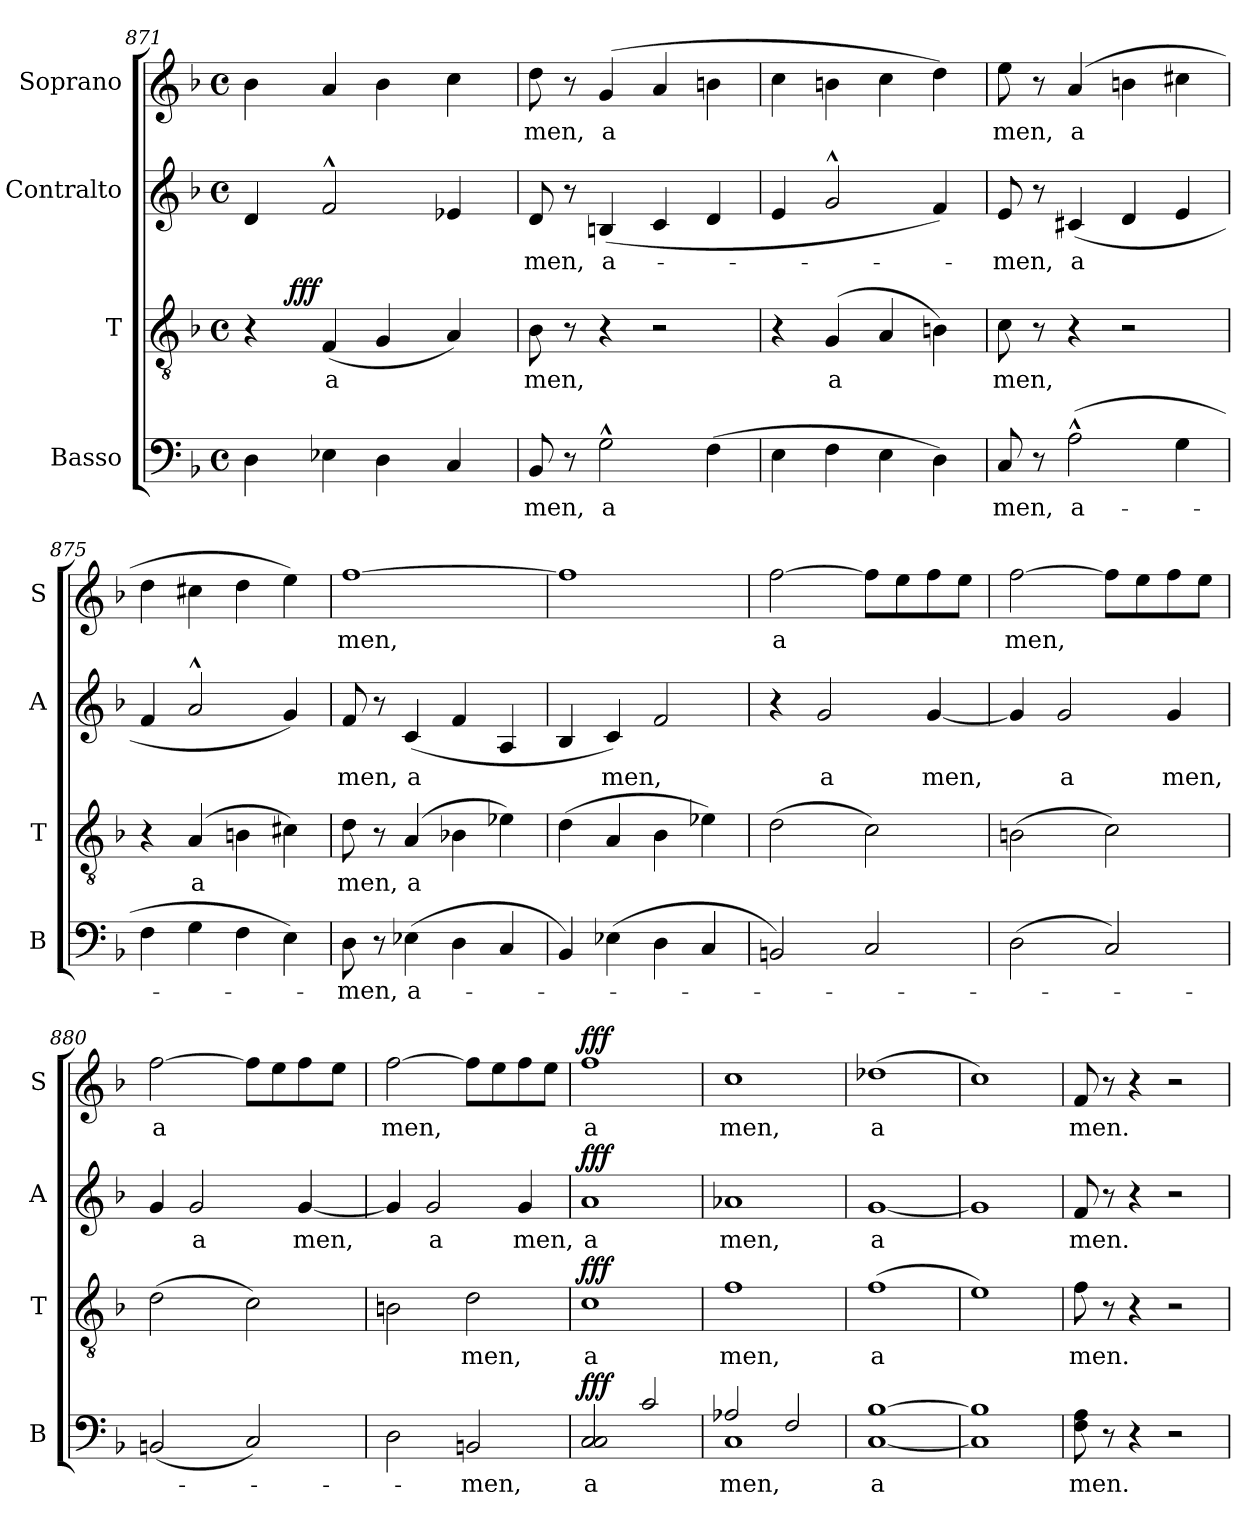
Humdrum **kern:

**kern	**text	**dynam	**kern	**text	**dynam	**kern	**text	**dynam	**kern	**text	**dynam
*part4	*part4	*part4	*part3	*part3	*part3	*part2	*part2	*part2	*part1	*part1	*part1
*staff4	*staff4	*staff4	*staff3	*staff3	*staff3	*staff2	*staff2	*staff2	*staff1	*staff1	*staff1
*I"Basso	*	*	*I"T	*	*	*I"Contralto	*	*	*I"Soprano	*	*
*I'B	*	*	*I'T	*	*	*I'A	*	*	*I'S	*	*
*clefF4	*	*	*clefGv2	*	*	*clefG2	*	*	*clefG2	*	*
*k[b-]	*	*	*k[b-]	*	*	*k[b-]	*	*	*k[b-]	*	*
*F:	*	*	*F:	*	*	*F:	*	*	*F:	*	*
*M4/4	*	*	*M4/4	*	*	*M4/4	*	*	*M4/4	*	*
*met(c)	*	*	*met(c)	*	*	*met(c)	*	*	*met(c)	*	*
=871	=871	=871	=871	=871	=871	=871	=871	=871	=871	=871	=871
*	*	*	*^	*	*	*	*	*	*	*	*
4D\	.	.	4r	8ryy	.	.	4d/	.	.	4b-\	.	.
.	.	.	.	64ryy	.	.	.	.	.	.	.	.
!	!	!	!	!	!	!LO:DY:a	!	!	!	!	!	!
.	.	.	.	2ryy	.	fff	.	.	.	.	.	.
!	!	!	!	!	!LO:LY:b:cj	!	!	!	!	!	!	!
4E-X\	.	.	(<4F/	.	a	.	2f^^>/	.	.	4a/	.	.
4D\	.	.	4G/	.	.	.	.	.	.	4b-\	.	.
.	.	.	.	4ryy	.	.	.	.	.	.	.	.
4C/	.	.	4A/)	.	.	.	4e-X/	.	.	4cc\	.	.
.	.	.	.	16..ryy	.	.	.	.	.	.	.	.
=872	=872	=872	=872	=872	=872	=872	=872	=872	=872	=872	=872	=872
!	!LO:LY:b:cj	!	!	!	!LO:LY:b:cj	!	!	!LO:LY:b:cj	!	!	!LO:LY:b:cj	!
*	*	*	*v	*v	*	*	*	*	*	*	*	*
8BB-/	men,	.	8B-\	men,	.	8d/	-men,	.	8dd\	men,	.
8r	.	.	8r	.	.	8r	.	.	8r	.	.
!	!LO:LY:b:cj	!	!	!	!	!	!LO:LY:b:cj	!	!	!LO:LY:b:cj	!
2G^^>\	a	.	4r	.	.	(<4Bn/	a-	.	(>4g/	a	.
.	.	.	2r	.	.	4c/	.	.	4a/	.	.
(>4F\	.	.	.	.	.	4d/	.	.	4bn\	.	.
=873	=873	=873	=873	=873	=873	=873	=873	=873	=873	=873	=873
4E\	.	.	4r	.	.	4e/	.	.	4cc\	.	.
!	!	!	!	!LO:LY:b:cj	!	!	!	!	!	!	!
4F\	.	.	(>4G/	a	.	2g^^>/	.	.	4bn\	.	.
4E\	.	.	4A/	.	.	.	.	.	4cc\	.	.
4D\)	.	.	4Bn\)	.	.	4f/)	.	.	4dd\)	.	.
!!LO:LB:g=z
=874	=874	=874	=874	=874	=874	=874	=874	=874	=874	=874	=874
!	!LO:LY:b:cj	!	!	!LO:LY:b:cj	!	!	!LO:LY:b:cj	!	!	!LO:LY:b:cj	!
8C/	men,	.	8c\	men,	.	8e/	-men,	.	8ee\	men,	.
8r	.	.	8r	.	.	8r	.	.	8r	.	.
!	!LO:LY:b:cj	!	!	!	!	!	!LO:LY:b:cj	!	!	!LO:LY:b:cj	!
(>2A^^>\	a-	.	4r	.	.	(<4c#X/	a	.	(>4a/	a	.
.	.	.	2r	.	.	4d/	.	.	4bn\	.	.
4G\	.	.	.	.	.	4e/	.	.	4cc#X\	.	.
=875	=875	=875	=875	=875	=875	=875	=875	=875	=875	=875	=875
4F\	.	.	4r	.	.	4f/	.	.	4dd\	.	.
!	!	!	!	!LO:LY:b:cj	!	!	!	!	!	!	!
4G\	.	.	(>4A/	a	.	2a^^>/	.	.	4cc#X\	.	.
4F\	.	.	4Bn\	.	.	.	.	.	4dd\	.	.
4E\)	.	.	4c#X\)	.	.	4g/)	.	.	4ee\)	.	.
=876	=876	=876	=876	=876	=876	=876	=876	=876	=876	=876	=876
!	!LO:LY:b:cj	!	!	!LO:LY:b:cj	!	!	!LO:LY:b:cj	!	!	!LO:LY:b	!
8D\	-men,	.	8d\	men,	.	8f/	men,	.	[>1ff	men,	.
8r	.	.	8r	.	.	8r	.	.	.	.	.
!	!LO:LY:b:cj	!	!	!LO:LY:b:cj	!	!	!LO:LY:b:cj	!	!	!	!
(>4E-X\	a-	.	(>4A/	a	.	(<4c/	a	.	.	.	.
4D\	.	.	4B-X\	.	.	4f/	.	.	.	.	.
4C/	.	.	4e-X\)	.	.	4A/	.	.	.	.	.
=877	=877	=877	=877	=877	=877	=877	=877	=877	=877	=877	=877
4BB-/)	.	.	(>4d\	.	.	4B-/	.	.	1ff]	.	.
!	!	!	!	!	!	!	!LO:LY:b	!	!	!	!
(>4E-X\	.	.	4A/	.	.	4c/)	men,	.	.	.	.
4D\	.	.	4B-\	.	.	2f/	.	.	.	.	.
4C/	.	.	4e-X\)	.	.	.	.	.	.	.	.
=878	=878	=878	=878	=878	=878	=878	=878	=878	=878	=878	=878
!	!	!	!	!	!	!	!	!	!	!LO:LY:b:cj	!
2BBn/)	.	.	(>2d\	.	.	4r	.	.	[>2ff\	a	.
!	!	!	!	!	!	!	!LO:LY:b:cj	!	!	!	!
.	.	.	.	.	.	2g/	a	.	.	.	.
2C/	.	.	2c\)	.	.	.	.	.	8ff\L]	.	.
.	.	.	.	.	.	.	.	.	8ee\	.	.
!	!	!	!	!	!	!	!LO:LY:b	!	!	!	!
.	.	.	.	.	.	[<4g/	men,	.	8ff\	.	.
.	.	.	.	.	.	.	.	.	8ee\J	.	.
=879	=879	=879	=879	=879	=879	=879	=879	=879	=879	=879	=879
!	!	!	!	!	!	!	!	!	!	!LO:LY:b	!
(>2D\	.	.	(>2Bn\	.	.	4g/]	.	.	[>2ff\	men,	.
!	!	!	!	!	!	!	!LO:LY:b:cj	!	!	!	!
.	.	.	.	.	.	2g/	a	.	.	.	.
2C/)	.	.	2c\)	.	.	.	.	.	8ff\L]	.	.
.	.	.	.	.	.	.	.	.	8ee\	.	.
!	!	!	!	!	!	!	!LO:LY:b	!	!	!	!
.	.	.	.	.	.	4g/	men,	.	8ff\	.	.
.	.	.	.	.	.	.	.	.	8ee\J	.	.
!!LO:LB:g=z
=880	=880	=880	=880	=880	=880	=880	=880	=880	=880	=880	=880
!	!	!	!	!	!	!	!	!	!	!LO:LY:b:cj	!
*	*	*	*^	*	*	*	*	*	*	*	*
(<2BBn/	.	.	(>2d\	4ryy	.	.	4g/	.	.	[>2ff\	a	.
!	!	!	!	!	!	!	!	!LO:LY:b:cj	!	!	!	!
.	.	.	.	16ryy	.	.	2g/	a	.	.	.	.
.	.	.	.	64ryy	.	.	.	.	.	.	.	.
.	.	.	.	2ryy	.	.	.	.	.	.	.	.
2C/)	.	.	2c\)	.	.	.	.	.	.	8ff\L]	.	.
.	.	.	.	.	.	.	.	.	.	8ee\	.	.
!	!	!	!	!	!	!	!	!LO:LY:b	!	!	!	!
.	.	.	.	.	.	.	[<4g/	men,	.	8ff\	.	.
.	.	.	.	8ryy	.	.	.	.	.	.	.	.
.	.	.	.	.	.	.	.	.	.	8ee\J	.	.
.	.	.	.	32.ryy	.	.	.	.	.	.	.	.
=881	=881	=881	=881	=881	=881	=881	=881	=881	=881	=881	=881	=881
!	!	!	!	!	!	!	!	!	!	!	!LO:LY:b	!
*	*	*	*v	*v	*	*	*	*	*	*	*	*
2D\	.	.	2Bn\	.	.	4g/]	.	.	[>2ff\	men,	.
!	!	!	!	!	!	!	!LO:LY:b:cj	!	!	!	!
.	.	.	.	.	.	2g/	a	.	.	.	.
!	!LO:LY:b:cj	!	!	!LO:LY:b:cj	!	!	!	!	!	!	!
2BBn/	-men,	.	2d\	men,	.	.	.	.	8ff\L]	.	.
.	.	.	.	.	.	.	.	.	8ee\	.	.
!	!	!	!	!	!	!	!LO:LY:b:cj	!	!	!	!
.	.	.	.	.	.	4g/	men,	.	8ff\	.	.
.	.	.	.	.	.	.	.	.	8ee\J	.	.
=882	=882	=882	=882	=882	=882	=882	=882	=882	=882	=882	=882
!	!LO:LY:b:cj	!LO:DY:a	!	!LO:LY:b:cj	!LO:DY:a	!	!LO:LY:b:cj	!LO:DY:a	!	!LO:LY:b:cj	!LO:DY:a
2C/ 2C/	a	fff	1c	a	fff	1a	a	fff	1ff	a	fff
2c/	.	.	.	.	.	.	.	.	.	.	.
=883	=883	=883	=883	=883	=883	=883	=883	=883	=883	=883	=883
!	!LO:LY:b:cj	!	!	!LO:LY:b:cj	!	!	!LO:LY:b:cj	!	!	!LO:LY:b:cj	!
*^	*	*	*	*	*	*	*	*	*	*	*
2A-X/	1C	men,	.	1f	men,	.	1a-X	men,	.	1cc	men,	.
2F/	.	.	.	.	.	.	.	.	.	.	.	.
*v	*v	*	*	*	*	*	*	*	*	*	*	*
=884	=884	=884	=884	=884	=884	=884	=884	=884	=884	=884	=884
!	!LO:LY:b:rj	!	!	!LO:LY:b:rj	!	!	!LO:LY:b:rj	!	!	!LO:LY:b:rj	!
[>1B- [<1C	a	.	(>1f	a	.	[<1g	a	.	(>1dd-X	a	.
=885	=885	=885	=885	=885	=885	=885	=885	=885	=885	=885	=885
1B-] 1C]	.	.	1e)	.	.	1g]	.	.	1cc)	.	.
=886	=886	=886	=886	=886	=886	=886	=886	=886	=886	=886	=886
!	!LO:LY:b	!	!	!LO:LY:b:cj	!	!	!LO:LY:b	!	!	!LO:LY:b:cj	!
8A\ 8F\	men.	.	8f\	men.	.	8f/	men.	.	8f/	men.	.
8r	.	.	8r	.	.	8r	.	.	8r	.	.
4r	.	.	4r	.	.	4r	.	.	4r	.	.
2r	.	.	2r	.	.	2r	.	.	2r	.	.
=	=	=	=	=	=	=	=	=	=	=	=
*-	*-	*-	*-	*-	*-	*-	*-	*-	*-	*-	*-
